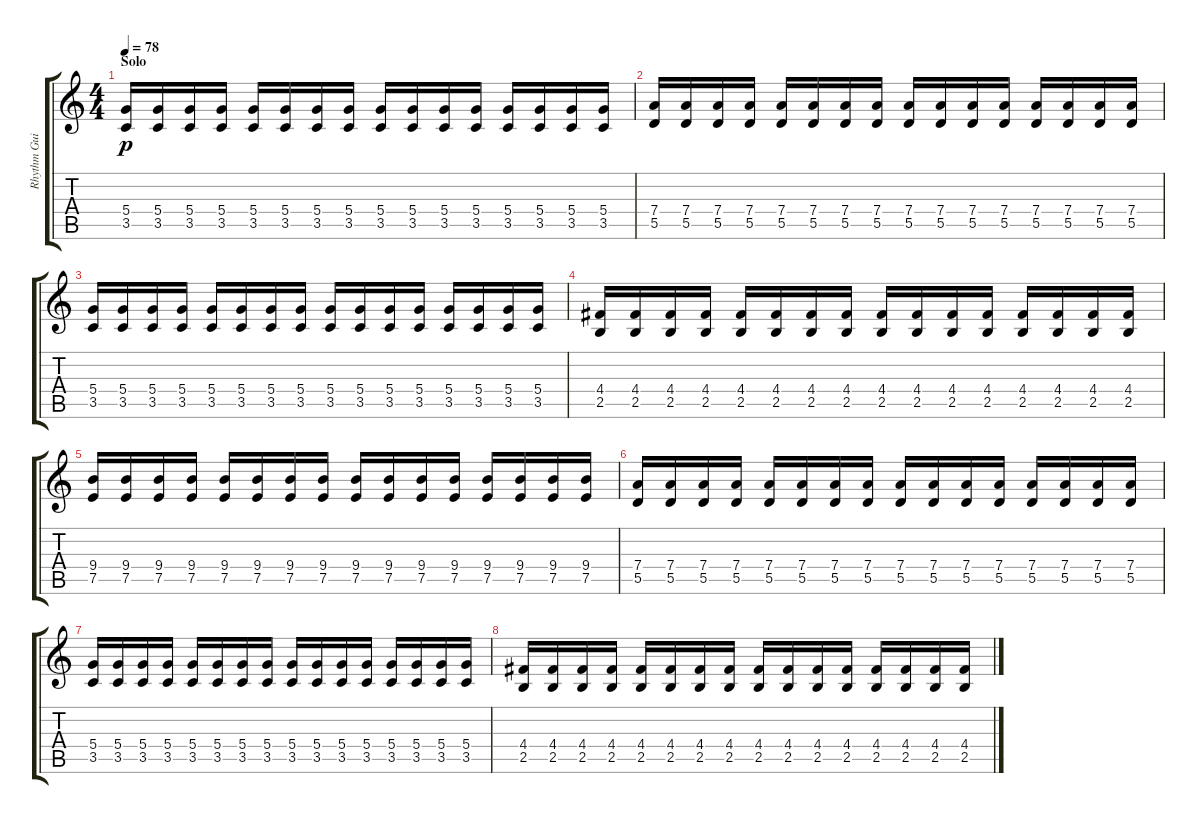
\track ("Rhythm Guitar" "Rhythm Gui") {instrument distortionguitar}
\staff {score tabs}
\tuning (E4 B3 G3 D3 A2 E2) {hide}
\ts (4 4)
\section ("" "Solo")
\tempo 78
\clef g2
\ks c
(5.4 3.5).16{dy p instrument distortionguitar} (5.4 3.5).16 (5.4 3.5).16 (5.4 3.5).16 (5.4 3.5).16 (5.4 3.5).16 (5.4 3.5).16 (5.4 3.5).16 (5.4 3.5).16 (5.4 3.5).16 (5.4 3.5).16 (5.4 3.5).16 (5.4 3.5).16 (5.4 3.5).16 (5.4 3.5).16 (5.4 3.5).16 |
(7.4 5.5).16 (7.4 5.5).16 (7.4 5.5).16 (7.4 5.5).16 (7.4 5.5).16 (7.4 5.5).16 (7.4 5.5).16 (7.4 5.5).16 (7.4 5.5).16 (7.4 5.5).16 (7.4 5.5).16 (7.4 5.5).16 (7.4 5.5).16 (7.4 5.5).16 (7.4 5.5).16 (7.4 5.5).16 |
(5.4 3.5).16 (5.4 3.5).16 (5.4 3.5).16 (5.4 3.5).16 (5.4 3.5).16 (5.4 3.5).16 (5.4 3.5).16 (5.4 3.5).16 (5.4 3.5).16 (5.4 3.5).16 (5.4 3.5).16 (5.4 3.5).16 (5.4 3.5).16 (5.4 3.5).16 (5.4 3.5).16 (5.4 3.5).16 |
(4.4 2.5).16 (4.4 2.5).16 (4.4 2.5).16 (4.4 2.5).16 (4.4 2.5).16 (4.4 2.5).16 (4.4 2.5).16 (4.4 2.5).16 (4.4 2.5).16 (4.4 2.5).16 (4.4 2.5).16 (4.4 2.5).16 (4.4 2.5).16 (4.4 2.5).16 (4.4 2.5).16 (4.4 2.5).16 |
(9.4 7.5).16 (9.4 7.5).16 (9.4 7.5).16 (9.4 7.5).16 (9.4 7.5).16 (9.4 7.5).16 (9.4 7.5).16 (9.4 7.5).16 (9.4 7.5).16 (9.4 7.5).16 (9.4 7.5).16 (9.4 7.5).16 (9.4 7.5).16 (9.4 7.5).16 (9.4 7.5).16 (9.4 7.5).16 |
(7.4 5.5).16 (7.4 5.5).16 (7.4 5.5).16 (7.4 5.5).16 (7.4 5.5).16 (7.4 5.5).16 (7.4 5.5).16 (7.4 5.5).16 (7.4 5.5).16 (7.4 5.5).16 (7.4 5.5).16 (7.4 5.5).16 (7.4 5.5).16 (7.4 5.5).16 (7.4 5.5).16 (7.4 5.5).16 |
(5.4 3.5).16 (5.4 3.5).16 (5.4 3.5).16 (5.4 3.5).16 (5.4 3.5).16 (5.4 3.5).16 (5.4 3.5).16 (5.4 3.5).16 (5.4 3.5).16 (5.4 3.5).16 (5.4 3.5).16 (5.4 3.5).16 (5.4 3.5).16 (5.4 3.5).16 (5.4 3.5).16 (5.4 3.5).16 |
(4.4 2.5).16 (4.4 2.5).16 (4.4 2.5).16 (4.4 2.5).16 (4.4 2.5).16 (4.4 2.5).16 (4.4 2.5).16 (4.4 2.5).16 (4.4 2.5).16 (4.4 2.5).16 (4.4 2.5).16 (4.4 2.5).16 (4.4 2.5).16 (4.4 2.5).16 (4.4 2.5).16 (4.4 2.5).16
